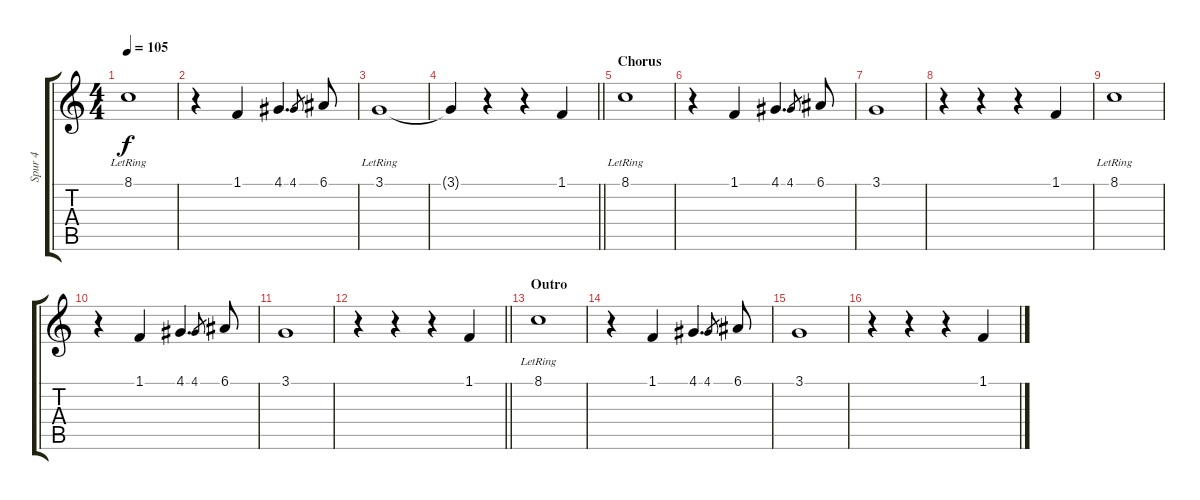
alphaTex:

\track ("Spur 4" "Spur 4") {instrument synthvoice}
\staff {score tabs}
\tuning (E4 B3 G3 D3 A2 E2) {hide}
\ts (4 4)
\tempo 105
\clef g2
\ks c
8.1{lr}.1{dy f} |
r.4 1.1.4 4.1.4{d} 4.1.8{gr} 6.1.8 |
3.1{lr}.1 |
\barLineRight lightlight
3.1{t}.4 r.4 r.4 1.1.4 |
\section ("" "Chorus")
8.1{lr}.1 |
r.4 1.1.4 4.1.4{d} 4.1.8{gr} 6.1.8 |
3.1.1 |
r.4 r.4 r.4 1.1.4 |
8.1{lr}.1 |
r.4 1.1.4 4.1.4{d} 4.1.8{gr} 6.1.8 |
3.1.1 |
\barLineRight lightlight
r.4 r.4 r.4 1.1.4 |
\section ("" "Outro")
8.1{lr}.1 |
r.4 1.1.4 4.1.4{d} 4.1.8{gr} 6.1.8 |
3.1.1 |
r.4 r.4 r.4 1.1.4
